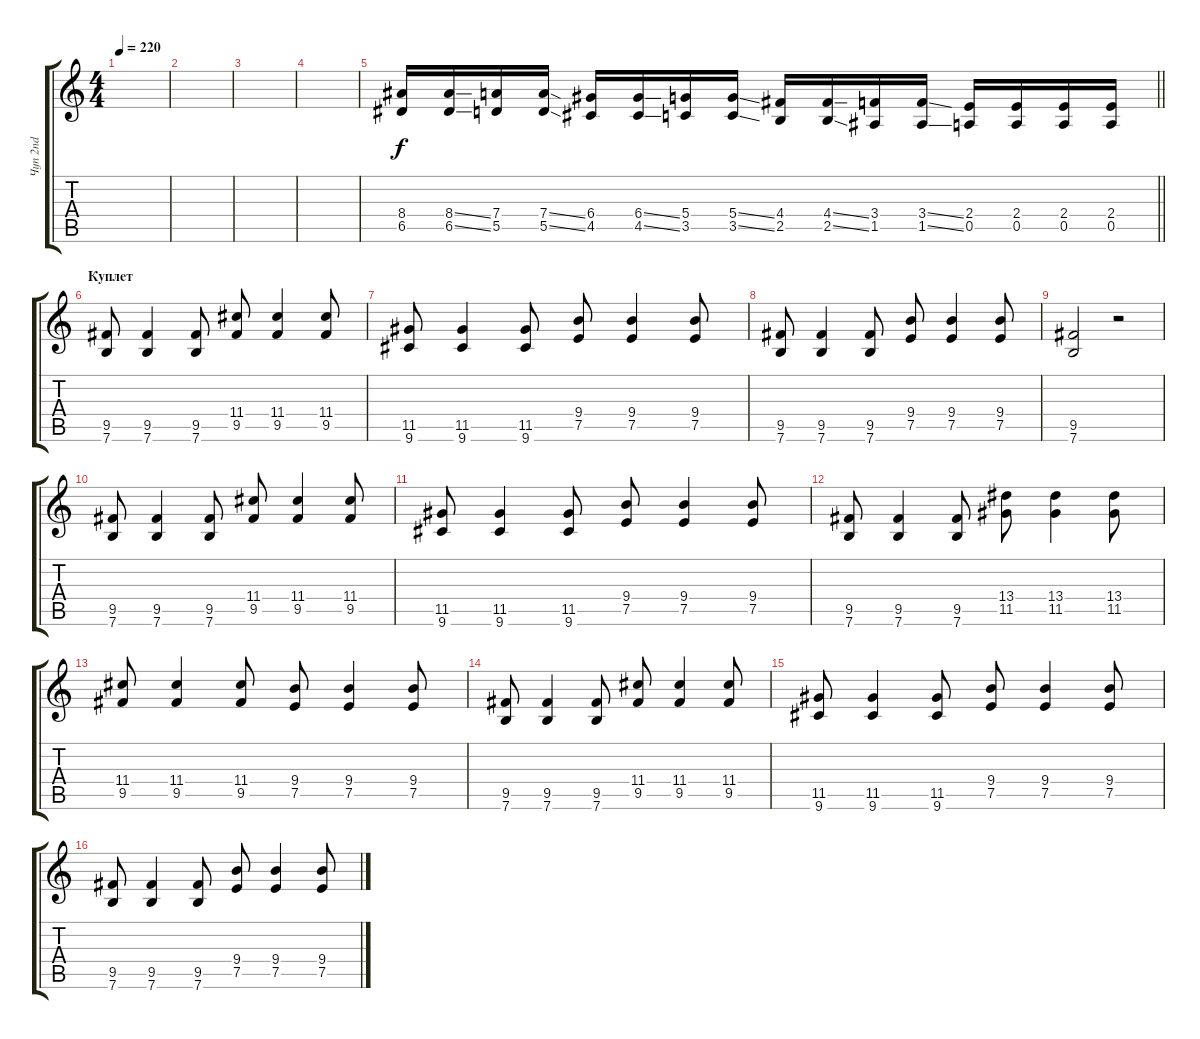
\track ("Чуп 2nd" "Чуп 2nd") {instrument overdrivenguitar}
\staff {score tabs}
\tuning (E4 B3 G3 D3 A2 E2) {hide}
\ts (4 4)
\tempo 220
\clef g2
\ks c
|
|
|
|
\barLineRight lightlight
(8.4 6.5).16 (8.4{ss} 6.5{ss}).16 (7.4 5.5).16 (7.4{ss} 5.5{ss}).16 (6.4 4.5).16 (6.4{ss} 4.5{ss}).16 (5.4 3.5).16 (5.4{ss} 3.5{ss}).16 (4.4 2.5).16 (4.4{ss} 2.5{ss}).16 (3.4 1.5).16 (3.4{ss} 1.5{ss}).16 (2.4 0.5).16 (2.4 0.5).16 (2.4 0.5).16 (2.4 0.5).16 |
\section ("" "Куплет")
(9.5 7.6).8 (9.5 7.6).4 (9.5 7.6).8 (11.4 9.5).8 (11.4 9.5).4 (11.4 9.5).8 |
(11.5 9.6).8 (11.5 9.6).4 (11.5 9.6).8 (9.4 7.5).8 (9.4 7.5).4 (9.4 7.5).8 |
(9.5 7.6).8 (9.5 7.6).4 (9.5 7.6).8 (9.4 7.5).8 (9.4 7.5).4 (9.4 7.5).8 |
(9.5 7.6).2 r.2 |
(9.5 7.6).8 (9.5 7.6).4 (9.5 7.6).8 (11.4 9.5).8 (11.4 9.5).4 (11.4 9.5).8 |
(11.5 9.6).8 (11.5 9.6).4 (11.5 9.6).8 (9.4 7.5).8 (9.4 7.5).4 (9.4 7.5).8 |
(9.5 7.6).8 (9.5 7.6).4 (9.5 7.6).8 (13.4 11.5).8 (13.4 11.5).4 (13.4 11.5).8 |
(11.4 9.5).8 (11.4 9.5).4 (11.4 9.5).8 (9.4 7.5).8 (9.4 7.5).4 (9.4 7.5).8 |
(9.5 7.6).8 (9.5 7.6).4 (9.5 7.6).8 (11.4 9.5).8 (11.4 9.5).4 (11.4 9.5).8 |
(11.5 9.6).8 (11.5 9.6).4 (11.5 9.6).8 (9.4 7.5).8 (9.4 7.5).4 (9.4 7.5).8 |
(9.5 7.6).8 (9.5 7.6).4 (9.5 7.6).8 (9.4 7.5).8 (9.4 7.5).4 (9.4 7.5).8
